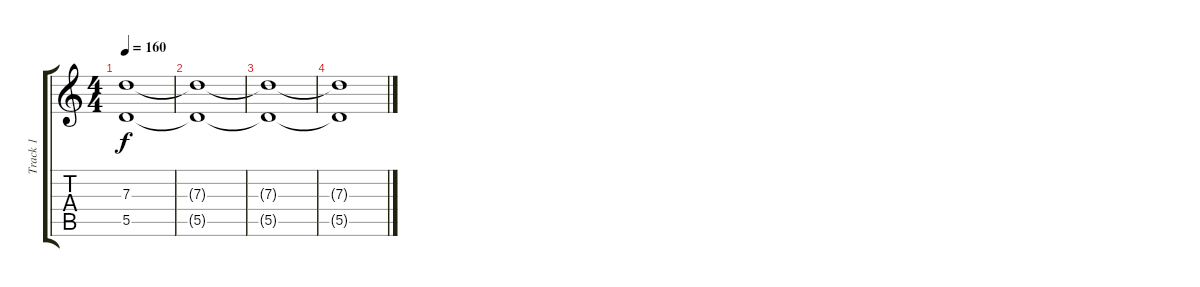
\track ("Track 1" "Track 1") {instrument electricguitarclean}
\staff {score tabs}
\tuning (E4 B3 G3 D3 A2 E2) {hide}
\ts (4 4)
\tempo 160
\clef g2
\ks c
(7.3 5.5).1{dy f} |
(7.3{t} 5.5{t}).1 |
(7.3{t} 5.5{t}).1 |
(7.3{t} 5.5{t}).1
